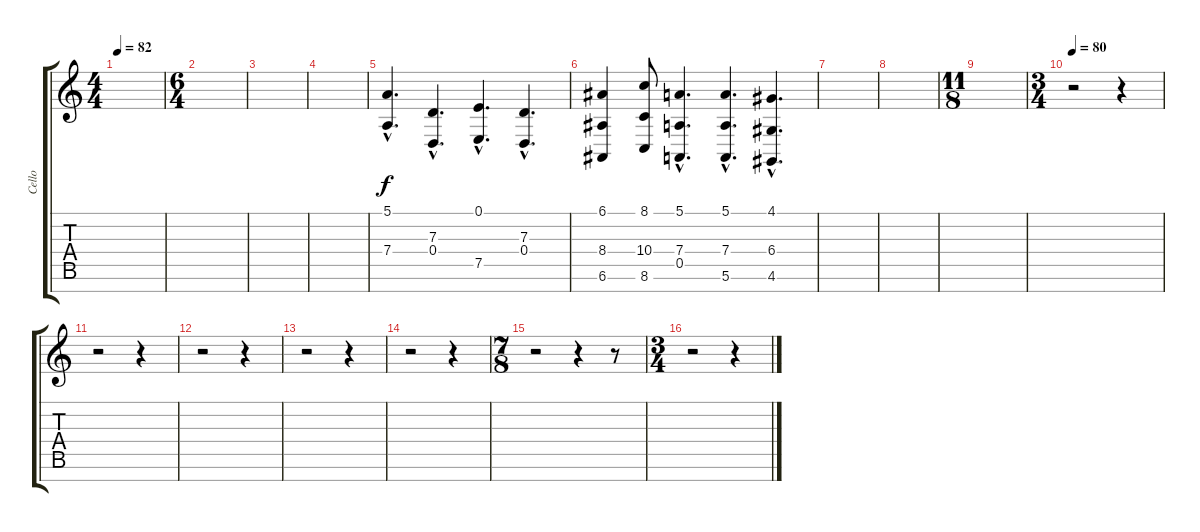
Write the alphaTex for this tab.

\track ("Cello" "Cello") {instrument cello}
\staff {score tabs}
\tuning (E4 B3 G3 D3 A2 E2 B1) {hide}
\ts (4 4)
\tempo 82
\clef g2
\ks c
|
\ts (6 4)
|
|
|
(5.1{hac} 7.4{hac}).4{d volume 11} (7.3{hac} 0.4{hac}).4{d} (0.1{hac} 7.5{hac}).4{d} (7.3{hac} 0.4{hac}).4{d} |
(6.1 8.4 6.6).4 (8.1 10.4 8.6).8 (5.1{hac} 7.4{hac} 0.5{hac}).4{d} (5.1{hac} 7.4{hac} 5.6{hac}).4{d} (4.1{hac} 6.4{hac} 4.6{hac}).4{d} |
|
|
\ts (11 8)
|
\ts (3 4)
\tempo 80
r.2 r.4 |
r.2 r.4 |
r.2 r.4 |
r.2 r.4 |
r.2 r.4 |
\ts (7 8)
r.2 r.4 r.8 |
\ts (3 4)
r.2 r.4
